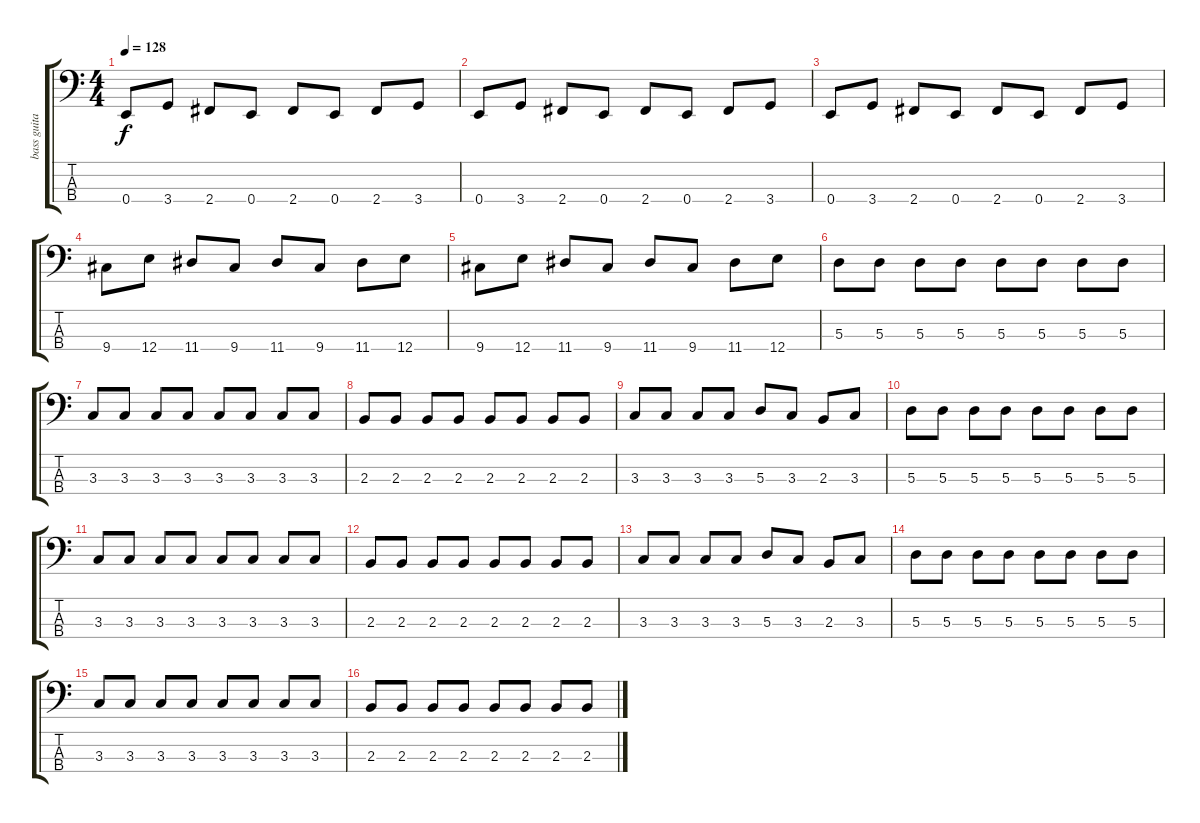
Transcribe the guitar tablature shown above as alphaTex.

\track ("bass guitar" "bass guita") {instrument electricbassfinger}
\staff {score tabs}
\tuning (G2 D2 A1 E1) {hide}
\ts (4 4)
\tempo 128
\clef f4
\ks c
0.4.8{dy f} 3.4.8 2.4.8 0.4.8 2.4.8 0.4.8 2.4.8 3.4.8 |
0.4.8 3.4.8 2.4.8 0.4.8 2.4.8 0.4.8 2.4.8 3.4.8 |
0.4.8 3.4.8 2.4.8 0.4.8 2.4.8 0.4.8 2.4.8 3.4.8 |
9.4.8 12.4.8 11.4.8 9.4.8 11.4.8 9.4.8 11.4.8 12.4.8 |
9.4.8 12.4.8 11.4.8 9.4.8 11.4.8 9.4.8 11.4.8 12.4.8 |
5.3.8 5.3.8 5.3.8 5.3.8 5.3.8 5.3.8 5.3.8 5.3.8 |
3.3.8 3.3.8 3.3.8 3.3.8 3.3.8 3.3.8 3.3.8 3.3.8 |
2.3.8 2.3.8 2.3.8 2.3.8 2.3.8 2.3.8 2.3.8 2.3.8 |
3.3.8 3.3.8 3.3.8 3.3.8 5.3.8 3.3.8 2.3.8 3.3.8 |
5.3.8 5.3.8 5.3.8 5.3.8 5.3.8 5.3.8 5.3.8 5.3.8 |
3.3.8 3.3.8 3.3.8 3.3.8 3.3.8 3.3.8 3.3.8 3.3.8 |
2.3.8 2.3.8 2.3.8 2.3.8 2.3.8 2.3.8 2.3.8 2.3.8 |
3.3.8 3.3.8 3.3.8 3.3.8 5.3.8 3.3.8 2.3.8 3.3.8 |
5.3.8 5.3.8 5.3.8 5.3.8 5.3.8 5.3.8 5.3.8 5.3.8 |
3.3.8 3.3.8 3.3.8 3.3.8 3.3.8 3.3.8 3.3.8 3.3.8 |
2.3.8 2.3.8 2.3.8 2.3.8 2.3.8 2.3.8 2.3.8 2.3.8
